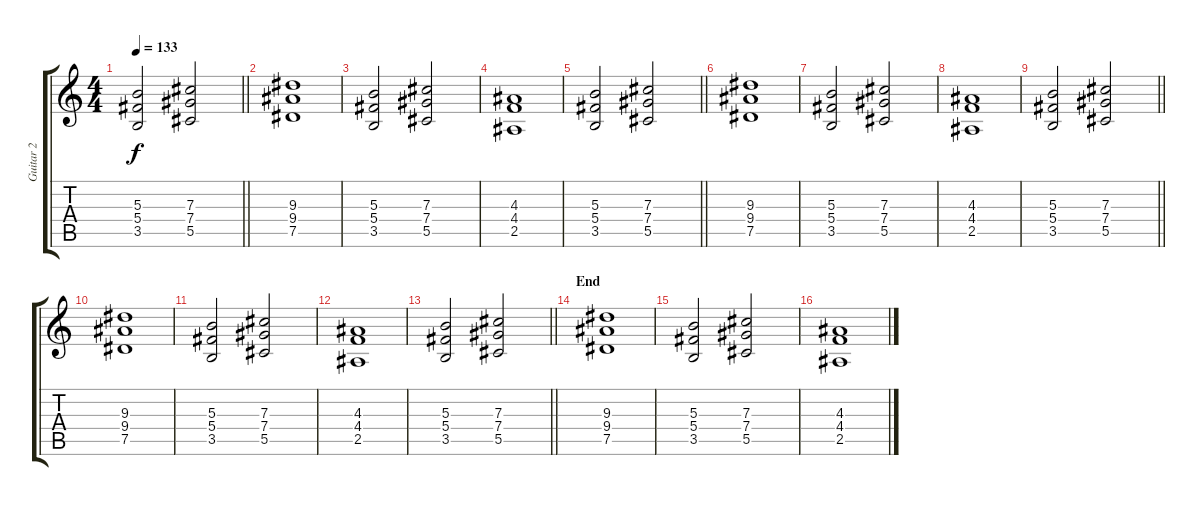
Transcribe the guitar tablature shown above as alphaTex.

\track ("Guitar 2" "Guitar 2") {instrument overdrivenguitar}
\staff {score tabs}
\tuning (Eb4 Bb3 Gb3 Db3 Ab2 Eb2) {hide}
\ts (4 4)
\tempo 133
\clef g2
\barLineRight lightlight
\ks c
(5.3 5.4 3.5).2{dy f} (7.3 7.4 5.5).2 |
(9.3 9.4 7.5).1 |
(5.3 5.4 3.5).2 (7.3 7.4 5.5).2 |
(4.3 4.4 2.5).1 |
\barLineRight lightlight
(5.3 5.4 3.5).2 (7.3 7.4 5.5).2 |
(9.3 9.4 7.5).1 |
(5.3 5.4 3.5).2 (7.3 7.4 5.5).2 |
(4.3 4.4 2.5).1 |
\barLineRight lightlight
(5.3 5.4 3.5).2 (7.3 7.4 5.5).2 |
(9.3 9.4 7.5).1 |
(5.3 5.4 3.5).2 (7.3 7.4 5.5).2 |
(4.3 4.4 2.5).1 |
\barLineRight lightlight
(5.3 5.4 3.5).2 (7.3 7.4 5.5).2 |
\section ("" "End")
(9.3 9.4 7.5).1 |
(5.3 5.4 3.5).2 (7.3 7.4 5.5).2 |
(4.3 4.4 2.5).1
